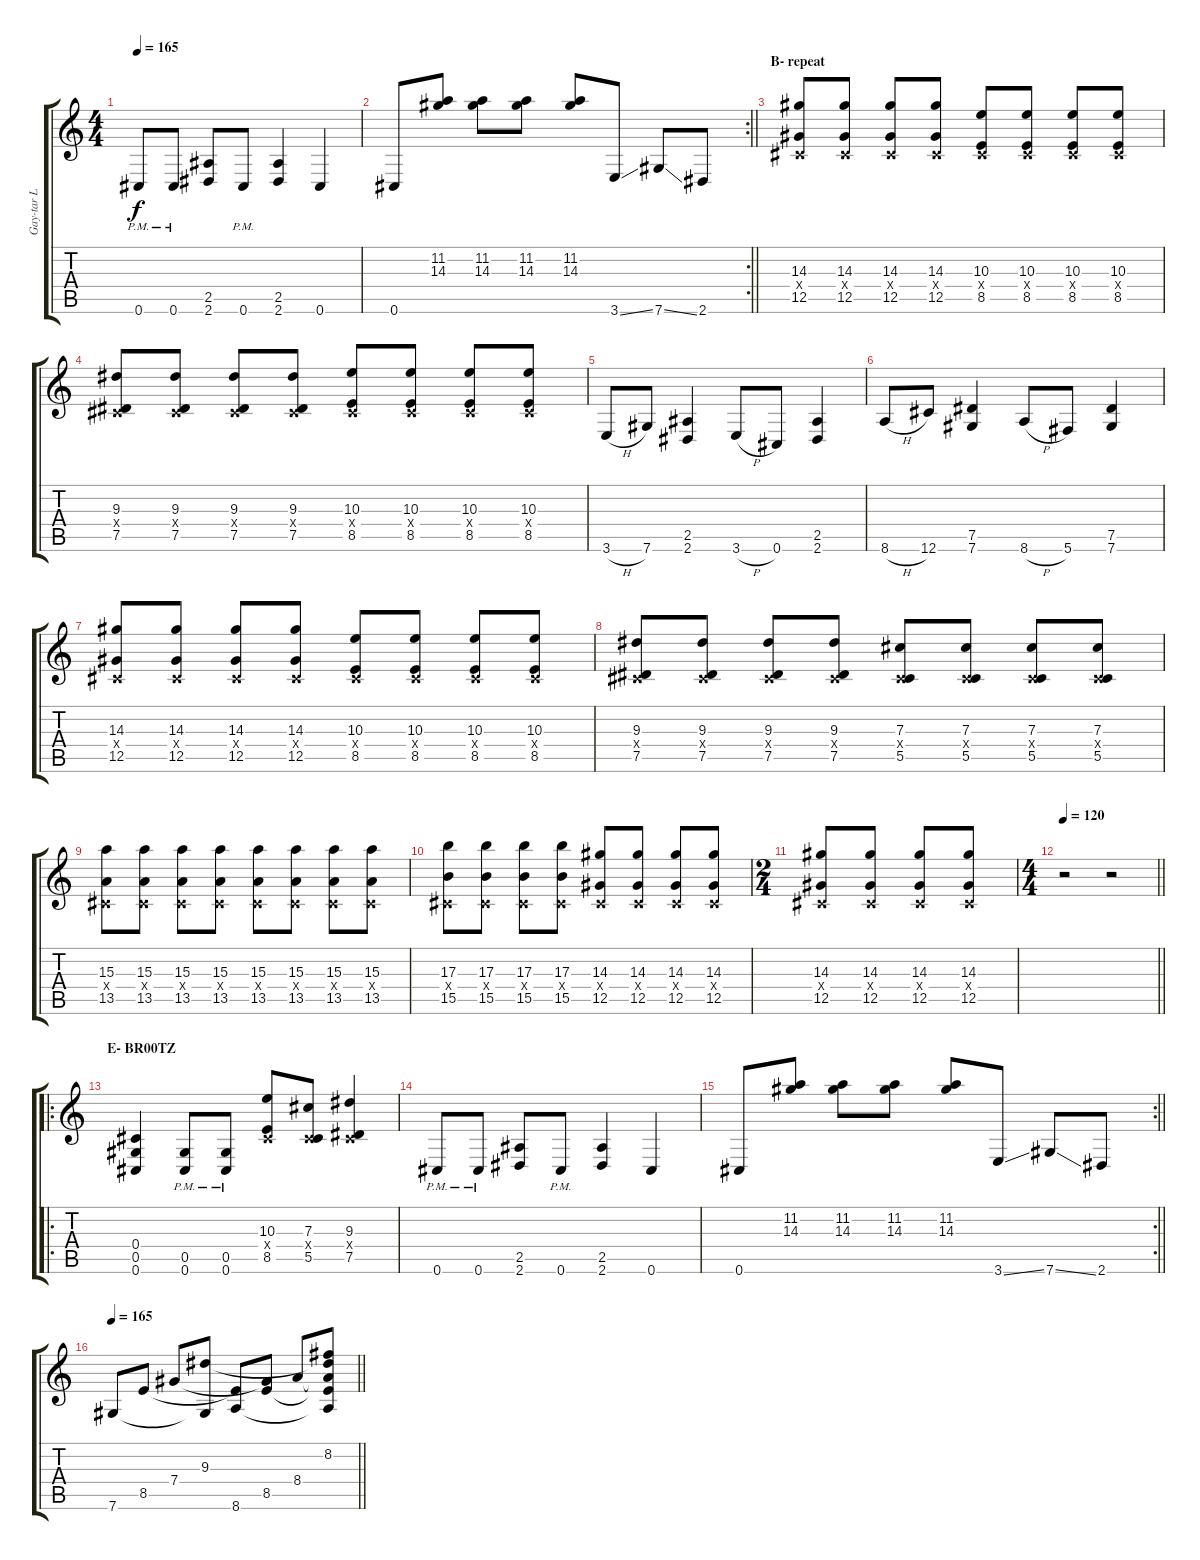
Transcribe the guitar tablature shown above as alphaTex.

\track ("Gay-tar L" "Gay-tar L") {instrument distortionguitar}
\staff {score tabs}
\tuning (Eb4 Bb3 Gb3 Db3 Ab2 Db2) {hide}
\ts (4 4)
\tempo 165
\clef g2
\ks c
0.6{pm}.8{dy f} 0.6{pm}.8 (2.5 2.6).8 0.6{pm}.8 (2.5 2.6).4 0.6.4 |
\rc 2
\barLineRight lightlight
0.6.8 (11.2 14.3).8 (11.2 14.3).8 (11.2 14.3).8 (11.2 14.3).8 3.6{ss}.8 7.6{ss}.8 2.6.8 |
\section ("" "B- repeat")
(14.3 0.4{x} 12.5).8 (14.3 0.4{x} 12.5).8 (14.3 0.4{x} 12.5).8 (14.3 0.4{x} 12.5).8 (10.3 0.4{x} 8.5).8 (10.3 0.4{x} 8.5).8 (10.3 0.4{x} 8.5).8 (10.3 0.4{x} 8.5).8 |
(9.3 0.4{x} 7.5).8 (9.3 0.4{x} 7.5).8 (9.3 0.4{x} 7.5).8 (9.3 0.4{x} 7.5).8 (10.3 0.4{x} 8.5).8 (10.3 0.4{x} 8.5).8 (10.3 0.4{x} 8.5).8 (10.3 0.4{x} 8.5).8 |
3.6{h}.8 7.6.8 (2.5 2.6).4 3.6{h}.8 0.6.8 (2.5 2.6).4 |
8.6{h}.8 12.6.8 (7.5 7.6).4 8.6{h}.8 5.6.8 (7.5 7.6).4 |
(14.3 0.4{x} 12.5).8 (14.3 0.4{x} 12.5).8 (14.3 0.4{x} 12.5).8 (14.3 0.4{x} 12.5).8 (10.3 0.4{x} 8.5).8 (10.3 0.4{x} 8.5).8 (10.3 0.4{x} 8.5).8 (10.3 0.4{x} 8.5).8 |
(9.3 0.4{x} 7.5).8 (9.3 0.4{x} 7.5).8 (9.3 0.4{x} 7.5).8 (9.3 0.4{x} 7.5).8 (7.3 0.4{x} 5.5).8 (7.3 0.4{x} 5.5).8 (7.3 0.4{x} 5.5).8 (7.3 0.4{x} 5.5).8 |
(15.3 0.4{x} 13.5).8 (15.3 0.4{x} 13.5).8 (15.3 0.4{x} 13.5).8 (15.3 0.4{x} 13.5).8 (15.3 0.4{x} 13.5).8 (15.3 0.4{x} 13.5).8 (15.3 0.4{x} 13.5).8 (15.3 0.4{x} 13.5).8 |
(17.3 0.4{x} 15.5).8 (17.3 0.4{x} 15.5).8 (17.3 0.4{x} 15.5).8 (17.3 0.4{x} 15.5).8 (14.3 0.4{x} 12.5).8 (14.3 0.4{x} 12.5).8 (14.3 0.4{x} 12.5).8 (14.3 0.4{x} 12.5).8 |
\ts (2 4)
(14.3 0.4{x} 12.5).8 (14.3 0.4{x} 12.5).8 (14.3 0.4{x} 12.5).8 (14.3 0.4{x} 12.5).8 |
\ts (4 4)
\tempo 120
\barLineRight lightlight
r.2 r.2 |
\ro
\section ("" "E- BR00TZ")
(0.4 0.5 0.6).4 (0.5{pm} 0.6{pm}).8 (0.5{pm} 0.6{pm}).8 (10.3 0.4{x} 8.5).8 (7.3 0.4{x} 5.5).8 (9.3 0.4{x} 7.5).4 |
0.6{pm}.8 0.6{pm}.8 (2.5 2.6).8 0.6{pm}.8 (2.5 2.6).4 0.6.4 |
\rc 2
\barLineRight lightlight
0.6.8 (11.2 14.3).8 (11.2 14.3).8 (11.2 14.3).8 (11.2 14.3).8 3.6{ss}.8 7.6{ss}.8 2.6.8 |
\tempo 165
\barLineRight lightlight
7.6.8 8.5.8 7.4.8 (9.3 7.6{t}).8 (8.5{t} 8.6).8 (7.4{t} 8.5).8 8.4.8 (8.2 9.3{t} 8.4{t} 8.5{t} 8.6{t}).8
